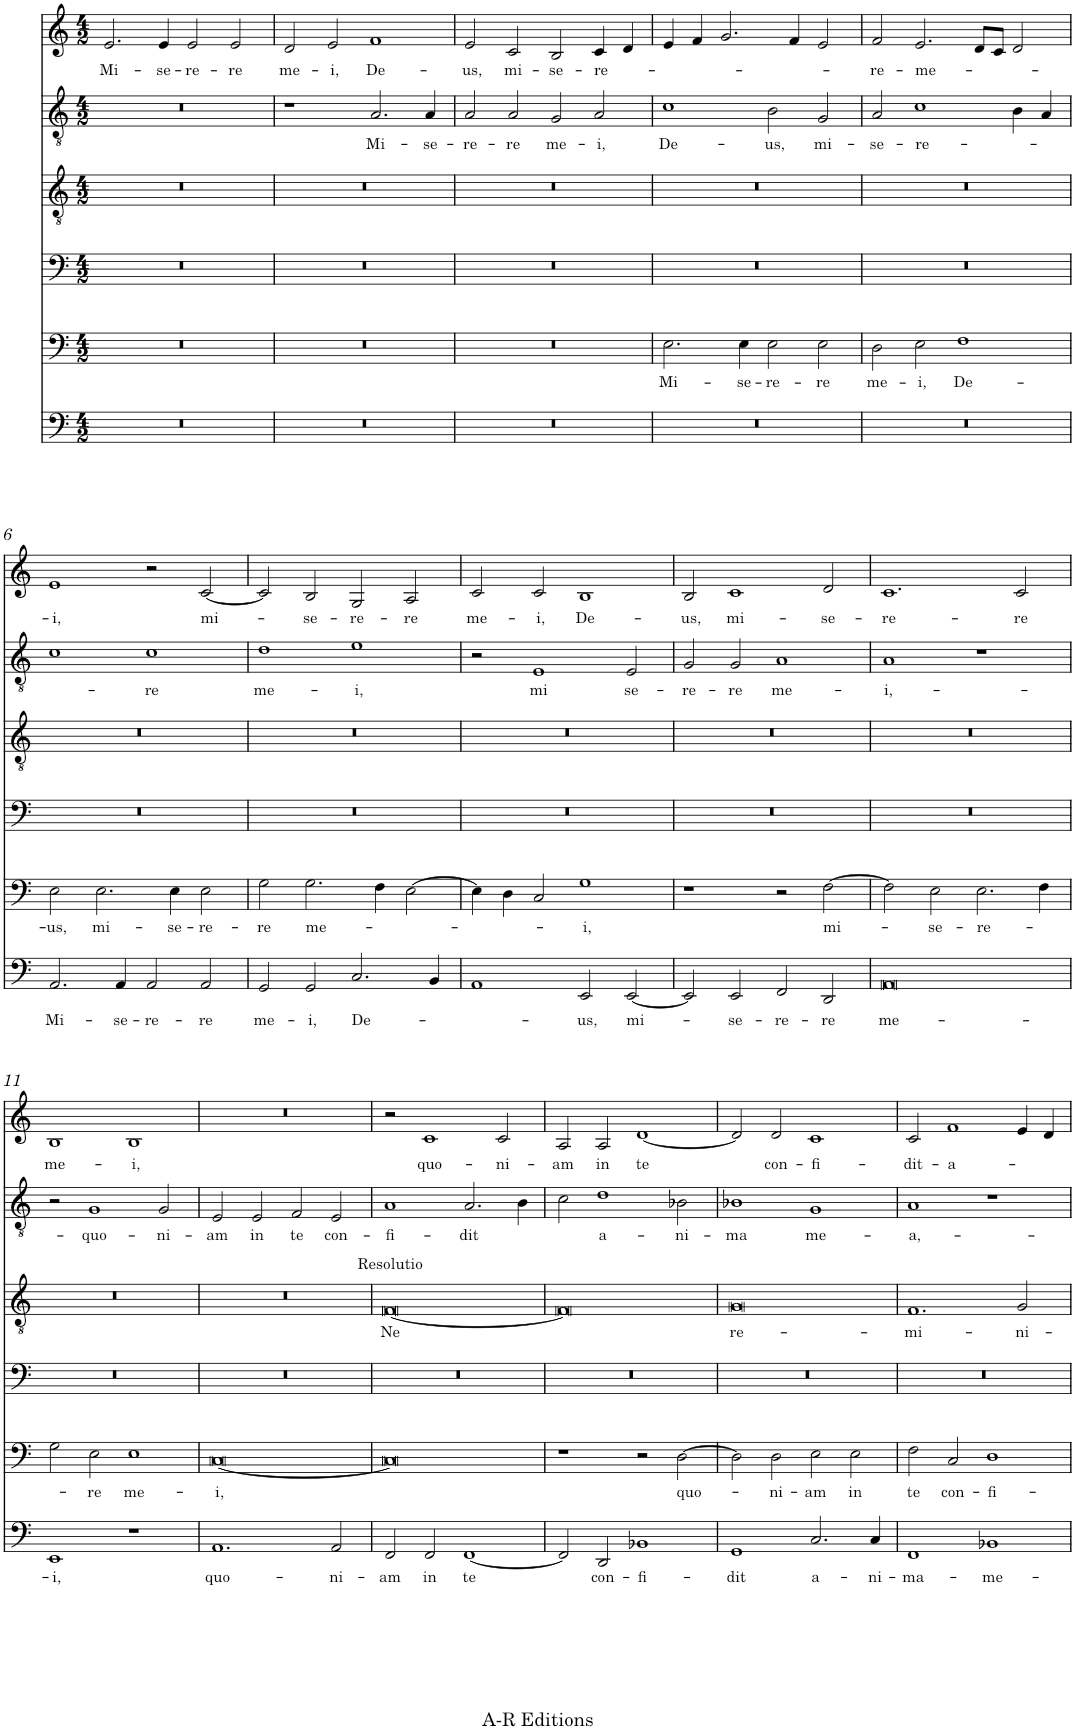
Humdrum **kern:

**kern	**text	**kern	**text	**kern	**kern	**text	**kern	**text	**text	**kern	**text
*part6	*part6	*part5	*part5	*part4	*part3	*part3	*part2	*part2	*part2	*part1	*part1
*staff6	*staff6	*staff5	*staff5	*staff4	*staff3	*staff3	*staff2	*staff2	*staff2	*staff1	*staff1
*I"Piano	*	*I"Piano	*	*I"Piano	*I"Piano	*	*I"Piano	*	*	*I"Piano	*
*I'Pno	*	*I'Pno	*	*I'Pno	*I'Pno	*	*I'Pno	*	*	*I'Pno	*
*clefF4	*	*clefF4	*	*clefF4	*clefGv2	*	*clefGv2	*	*	*clefG2	*
*k[]	*	*k[]	*	*k[]	*k[]	*	*k[]	*	*	*k[]	*
*M4/2	*	*M4/2	*	*M4/2	*M4/2	*	*M4/2	*	*	*M4/2	*
=1	=1	=1	=1	=1	=1	=1	=1	=1	=1	=1	=1
!	!	!	!	!	!	!	!	!	!	!	!LO:LY:b
0r	.	0r	.	0r	0r	.	0r	.	.	2.e/	Mi-
!	!	!	!	!	!	!	!	!	!	!	!LO:LY:b
.	.	.	.	.	.	.	.	.	.	4e/	-se­-
!	!	!	!	!	!	!	!	!	!	!	!LO:LY:b
.	.	.	.	.	.	.	.	.	.	2e/	-re-
!	!	!	!	!	!	!	!	!	!	!	!LO:LY:b
.	.	.	.	.	.	.	.	.	.	2e/	-re
=2	=2	=2	=2	=2	=2	=2	=2	=2	=2	=2	=2
!	!	!	!	!	!	!	!	!	!	!	!LO:LY:b
0r	.	0r	.	0r	0r	.	1r	.	.	2d/	me­-
!	!	!	!	!	!	!	!	!	!	!	!LO:LY:b
.	.	.	.	.	.	.	.	.	.	2e/	-i,
!	!	!	!	!	!	!	!	!LO:LY:b	!	!	!LO:LY:b
.	.	.	.	.	.	.	2.A/	Mi-	.	1f	De-
!	!	!	!	!	!	!	!	!LO:LY:b	!	!	!
.	.	.	.	.	.	.	4A/	-se­-	.	.	.
=3	=3	=3	=3	=3	=3	=3	=3	=3	=3	=3	=3
!	!	!	!	!	!	!	!	!LO:LY:b	!	!	!LO:LY:b
0r	.	0r	.	0r	0r	.	2A/	-re-	.	2e/	-us,
!	!	!	!	!	!	!	!	!LO:LY:b	!	!	!LO:LY:b
.	.	.	.	.	.	.	2A/	-re	.	2c/	mi-
!	!	!	!	!	!	!	!	!LO:LY:b	!	!	!LO:LY:b
.	.	.	.	.	.	.	2G/	me-	.	2B/	-se­-
!	!	!	!	!	!	!	!	!LO:LY:b	!	!	!LO:LY:b
.	.	.	.	.	.	.	2A/	-i,	.	4c/	-re-
.	.	.	.	.	.	.	.	.	.	4d/	.
=4	=4	=4	=4	=4	=4	=4	=4	=4	=4	=4	=4
!	!	!	!LO:LY:b	!	!	!	!	!LO:LY:b	!	!	!
0r	.	2.E\	Mi-	0r	0r	.	1c	De-	.	4e/	.
.	.	.	.	.	.	.	.	.	.	4f/	.
.	.	.	.	.	.	.	.	.	.	2.g/	.
!	!	!	!LO:LY:b	!	!	!	!	!	!	!	!
.	.	4E\	-se­-	.	.	.	.	.	.	.	.
!	!	!	!LO:LY:b	!	!	!	!	!LO:LY:b	!	!	!
.	.	2E\	-re-	.	.	.	2B\	-us,	.	.	.
.	.	.	.	.	.	.	.	.	.	4f/	.
!	!	!	!LO:LY:b	!	!	!	!	!LO:LY:b	!	!	!
.	.	2E\	-re	.	.	.	2G/	mi-	.	2e/	.
=5	=5	=5	=5	=5	=5	=5	=5	=5	=5	=5	=5
!	!	!	!LO:LY:b	!	!	!	!	!LO:LY:b	!	!	!LO:LY:b
0r	.	2D\	me-	0r	0r	.	2A/	-se-	.	2f/	-re-
!	!	!	!LO:LY:b	!	!	!	!	!LO:LY:b	!	!	!LO:LY:b
.	.	2E\	-i,	.	.	.	1c	-re­-	.	2.e/	-me-
!	!	!	!LO:LY:b	!	!	!	!	!	!	!	!
.	.	1F	De-	.	.	.	.	.	.	.	.
.	.	.	.	.	.	.	.	.	.	8d/L	.
.	.	.	.	.	.	.	.	.	.	8c/J	.
.	.	.	.	.	.	.	4B\	.	.	2d/	.
.	.	.	.	.	.	.	4A/	.	.	.	.
!!LO:LB:g=z
=6	=6	=6	=6	=6	=6	=6	=6	=6	=6	=6	=6
!	!LO:LY:b	!	!LO:LY:b	!	!	!	!	!	!	!	!LO:LY:b
2.AA/	Mi­-	2E\	-us,	0r	0r	.	1c	.	.	1e	-i,
!	!	!	!LO:LY:b	!	!	!	!	!	!	!	!
.	.	2.E\	mi-	.	.	.	.	.	.	.	.
!	!LO:LY:b	!	!	!	!	!	!	!	!	!	!
4AA/	-se-	.	.	.	.	.	.	.	.	.	.
!	!LO:LY:b	!	!	!	!	!	!	!LO:LY:b	!	!	!
2AA/	-re-	.	.	.	.	.	1c	-re	.	2r	.
!	!	!	!LO:LY:b	!	!	!	!	!	!	!	!
.	.	4E\	-se-	.	.	.	.	.	.	.	.
!	!LO:LY:b	!	!LO:LY:b	!	!	!	!	!	!	!	!LO:LY:b
2AA/	-re	2E\	-re­-	.	.	.	.	.	.	[2c/	mi-
=7	=7	=7	=7	=7	=7	=7	=7	=7	=7	=7	=7
!	!LO:LY:b	!	!LO:LY:b	!	!	!	!	!LO:LY:b	!	!	!
2GG/	me-	2G\	-re	0r	0r	.	1d	me­-	.	2c/]	.
!	!LO:LY:b	!	!LO:LY:b	!	!	!	!	!	!	!	!LO:LY:b
2GG/	-i,	2.G\	me­-	.	.	.	.	.	.	2B/	-se­-
!	!LO:LY:b	!	!	!	!	!	!	!LO:LY:b	!	!	!LO:LY:b
2.C/	De-	.	.	.	.	.	1e	-i,	.	2G/	-re-
.	.	4F\	.	.	.	.	.	.	.	.	.
!	!	!	!	!	!	!	!	!	!	!	!LO:LY:b
.	.	[2E\	.	.	.	.	.	.	.	2A/	-re
4BB/	.	.	.	.	.	.	.	.	.	.	.
=8	=8	=8	=8	=8	=8	=8	=8	=8	=8	=8	=8
!	!	!	!	!	!	!	!	!	!	!	!LO:LY:b
1AA	.	4E\]	.	0r	0r	.	2r	.	.	2c/	me­-
.	.	4D\	.	.	.	.	.	.	.	.	.
!	!	!	!	!	!	!	!	!LO:LY:b	!	!	!LO:LY:b
.	.	2C/	.	.	.	.	1E	mi­	.	2c/	-i,
!	!LO:LY:b	!	!LO:LY:b	!	!	!	!	!	!	!	!LO:LY:b
2EE/	-us,	1G	-i,	.	.	.	.	.	.	1B	De-
!	!LO:LY:b	!	!	!	!	!	!	!LO:LY:b	!	!	!
[2EE/	mi-	.	.	.	.	.	2E/	se-	.	.	.
=9	=9	=9	=9	=9	=9	=9	=9	=9	=9	=9	=9
!	!	!	!	!	!	!	!	!LO:LY:b	!	!	!LO:LY:b
2EE/]	.	1r	.	0r	0r	.	2G/	-re-	.	2B/	-us,
!	!LO:LY:b	!	!	!	!	!	!	!LO:LY:b	!	!	!LO:LY:b
2EE/	-se­-	.	.	.	.	.	2G/	-re	.	1c	mi­-
!	!LO:LY:b	!	!	!	!	!	!	!LO:LY:b	!	!	!
2FF/	-re-	2r	.	.	.	.	1A	me-	.	.	.
!	!LO:LY:b	!	!LO:LY:b	!	!	!	!	!	!	!	!LO:LY:b
2DD/	-re	[2F\	mi-	.	.	.	.	.	.	2d/	-se-
=10	=10	=10	=10	=10	=10	=10	=10	=10	=10	=10	=10
!	!LO:LY:b	!	!	!	!	!	!	!LO:LY:b	!	!	!LO:LY:b
0AA	me-	2F\]	.	0r	0r	.	1A	-i,-	.	1.c	-re-
!	!	!	!LO:LY:b	!	!	!	!	!	!	!	!
.	.	2E\	-se­-	.	.	.	.	.	.	.	.
!	!	!	!LO:LY:b	!	!	!	!	!	!	!	!
.	.	2.E\	-re­-	.	.	.	1r	.	.	.	.
!	!	!	!	!	!	!	!	!	!	!	!LO:LY:b
.	.	.	.	.	.	.	.	.	.	2c/	-re
.	.	4F\	.	.	.	.	.	.	.	.	.
!!LO:LB:g=z
=11	=11	=11	=11	=11	=11	=11	=11	=11	=11	=11	=11
!	!LO:LY:b	!	!	!	!	!	!	!	!	!	!LO:LY:b
1EE	-i,	2G\	.	0r	0r	.	2r	.	.	1B	me-
!	!	!	!LO:LY:b	!	!	!	!	!LO:LY:b	!	!	!
.	.	2E\	-re	.	.	.	1G	-quo-	.	.	.
!	!	!	!LO:LY:b	!	!	!	!	!	!	!	!LO:LY:b
1r	.	1E	me-	.	.	.	.	.	.	1B	-i,
!	!	!	!	!	!	!	!	!LO:LY:b	!	!	!
.	.	.	.	.	.	.	2G/	-ni­-	.	.	.
=12	=12	=12	=12	=12	=12	=12	=12	=12	=12	=12	=12
!	!LO:LY:b	!	!LO:LY:b	!	!	!	!	!LO:LY:b	!	!	!
1.AA	quo-	[0C	-i,	0r	0r	.	2E/	-am	.	0r	.
!	!	!	!	!	!	!	!	!LO:LY:b	!	!	!
.	.	.	.	.	.	.	2E/	in	.	.	.
!	!	!	!	!	!	!	!	!LO:LY:b	!	!	!
.	.	.	.	.	.	.	2F/	te	.	.	.
!	!LO:LY:b	!	!	!	!	!	!	!LO:LY:b	!	!	!
2AA/	-ni-	.	.	.	.	.	2E/	con-	.	.	.
=13	=13	=13	=13	=13	=13	=13	=13	=13	=13	=13	=13
!	!LO:LY:b	!	!	!	!	!LO:LY:b	!	!LO:LY:b	!LO:LY:b	!	!
2FF/	-am	0C]	.	0r	[0F	Ne	1A	-fi­-	Resolutio	2r	.
!	!LO:LY:b	!	!	!	!	!	!	!	!	!	!LO:LY:b
2FF/	in	.	.	.	.	.	.	.	.	1c	quo-
!	!LO:LY:b	!	!	!	!	!	!	!LO:LY:b	!	!	!
[1FF	te	.	.	.	.	.	2.A/	-dit	.	.	.
!	!	!	!	!	!	!	!	!	!	!	!LO:LY:b
.	.	.	.	.	.	.	.	.	.	2c/	-ni-
.	.	.	.	.	.	.	4B\	.	.	.	.
=14	=14	=14	=14	=14	=14	=14	=14	=14	=14	=14	=14
!	!	!	!	!	!	!	!	!	!	!	!LO:LY:b
2FF/]	.	1r	.	0r	0F]	.	2c\	.	.	2A/	-am
!	!LO:LY:b	!	!	!	!	!	!	!LO:LY:b	!	!	!LO:LY:b
2DD/	con-	.	.	.	.	.	1d	a-	.	2A/	in
!	!LO:LY:b	!	!	!	!	!	!	!	!	!	!LO:LY:b
1BB-X	-fi­-	2r	.	.	.	.	.	.	.	[1d	te
!	!	!	!LO:LY:b	!	!	!	!	!LO:LY:b	!	!	!
.	.	[2D\	quo-	.	.	.	2B-X\	-ni-	.	.	.
=15	=15	=15	=15	=15	=15	=15	=15	=15	=15	=15	=15
!	!LO:LY:b	!	!	!	!	!LO:LY:b	!	!LO:LY:b	!	!	!
1GG	-dit	2D\]	.	0r	0G	re-	1B-X	-ma	.	2d/]	.
!	!	!	!LO:LY:b	!	!	!	!	!	!	!	!LO:LY:b
.	.	2D\	-ni­-	.	.	.	.	.	.	2d/	con-
!	!LO:LY:b	!	!LO:LY:b	!	!	!	!	!LO:LY:b	!	!	!LO:LY:b
2.C/	a-	2E\	-am	.	.	.	1G	me-	.	1c	-fi-
!	!	!	!LO:LY:b	!	!	!	!	!	!	!	!
.	.	2E\	in	.	.	.	.	.	.	.	.
!	!LO:LY:b	!	!	!	!	!	!	!	!	!	!
4C/	-ni­-	.	.	.	.	.	.	.	.	.	.
=16	=16	=16	=16	=16	=16	=16	=16	=16	=16	=16	=16
!	!LO:LY:b	!	!LO:LY:b	!	!	!LO:LY:b	!	!LO:LY:b	!	!	!LO:LY:b
1FF	-ma-	2F\	te	0r	1.F	-mi­-	1A	-a,-	.	2c/	-dit-
!	!	!	!LO:LY:b	!	!	!	!	!	!	!	!LO:LY:b
.	.	2C/	con-	.	.	.	.	.	.	1f	-a-
!	!LO:LY:b	!	!LO:LY:b	!	!	!	!	!	!	!	!
1BB-X	-me­-	1D	-fi­-	.	.	.	1r	.	.	.	.
!	!	!	!	!	!	!LO:LY:b	!	!	!	!	!
.	.	.	.	.	2G/	-ni­-	.	.	.	4e/	.
.	.	.	.	.	.	.	.	.	.	4d/	.
=	=	=	=	=	=	=	=	=	=	=	=
*-	*-	*-	*-	*-	*-	*-	*-	*-	*-	*-	*-
